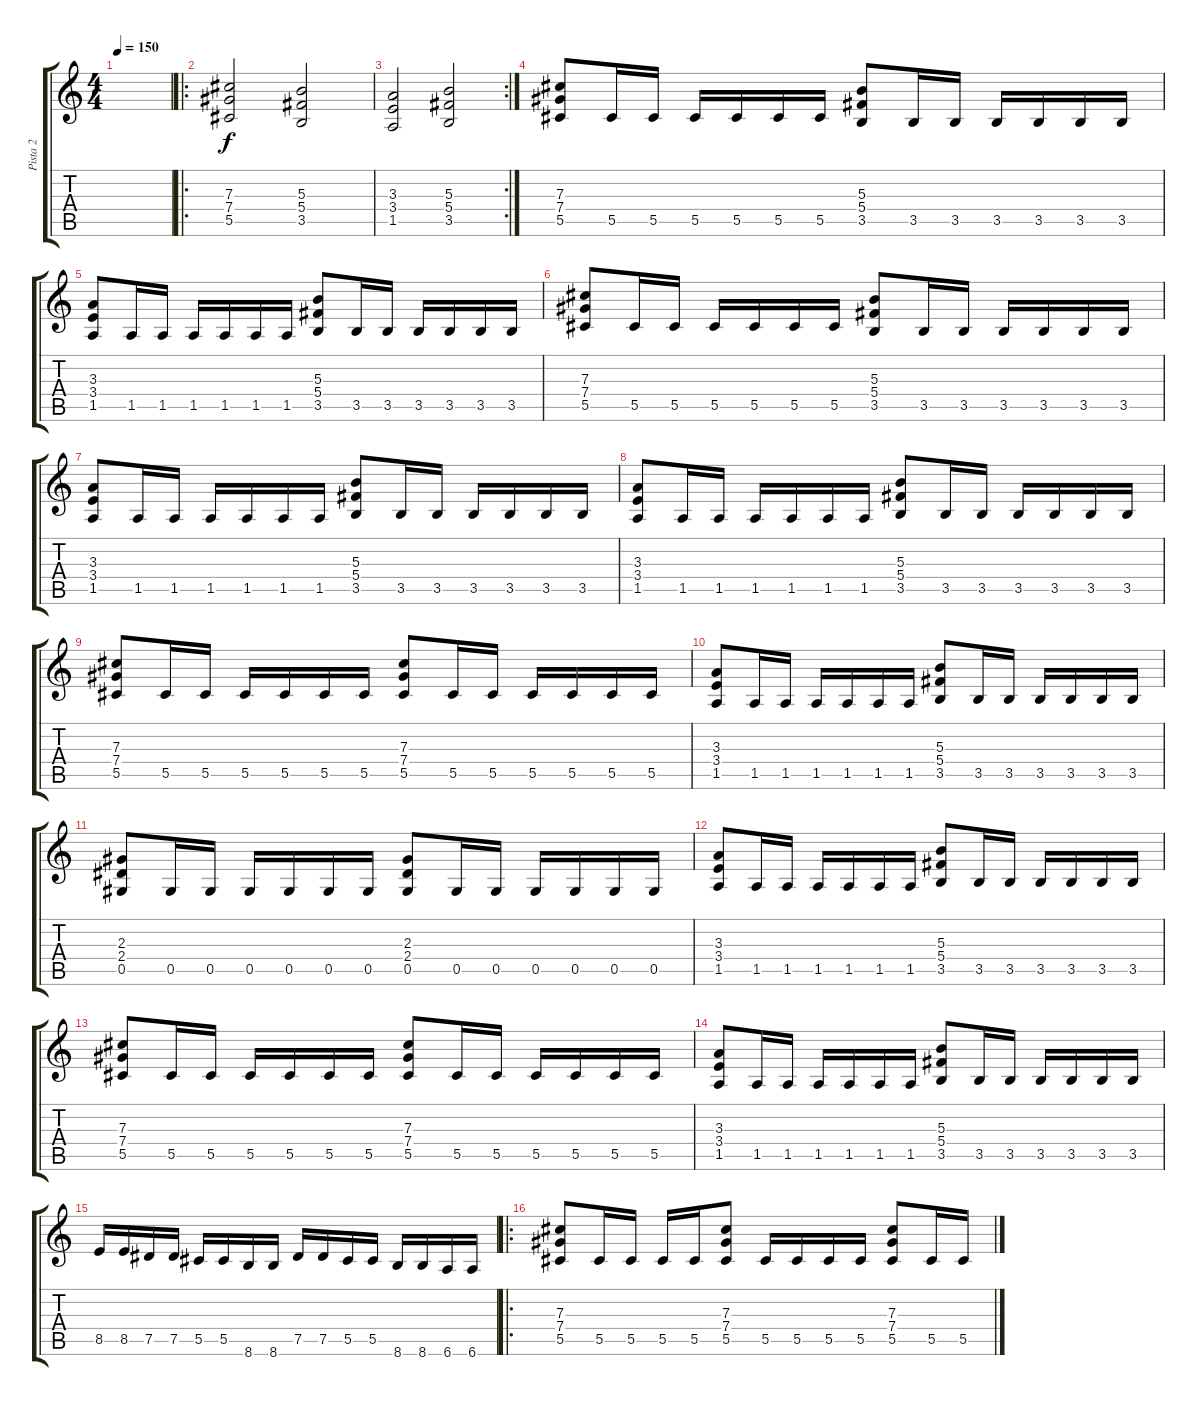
\track ("Pista 2" "Pista 2") {instrument distortionguitar}
\staff {score tabs}
\tuning (Eb4 Bb3 Gb3 Db3 Ab2 Eb2) {hide}
\ts (4 4)
\tempo 150
\clef g2
\ks c
|
\ro
(7.3 7.4 5.5).2 (5.3 5.4 3.5).2 |
\rc 2
(3.3 3.4 1.5).2 (5.3 5.4 3.5).2 |
(7.3 7.4 5.5).8 5.5.16 5.5.16 5.5.16 5.5.16 5.5.16 5.5.16 (5.3 5.4 3.5).8 3.5.16 3.5.16 3.5.16 3.5.16 3.5.16 3.5.16 |
(3.3 3.4 1.5).8 1.5.16 1.5.16 1.5.16 1.5.16 1.5.16 1.5.16 (5.3 5.4 3.5).8 3.5.16 3.5.16 3.5.16 3.5.16 3.5.16 3.5.16 |
(7.3 7.4 5.5).8 5.5.16 5.5.16 5.5.16 5.5.16 5.5.16 5.5.16 (5.3 5.4 3.5).8 3.5.16 3.5.16 3.5.16 3.5.16 3.5.16 3.5.16 |
(3.3 3.4 1.5).8 1.5.16 1.5.16 1.5.16 1.5.16 1.5.16 1.5.16 (5.3 5.4 3.5).8 3.5.16 3.5.16 3.5.16 3.5.16 3.5.16 3.5.16 |
(3.3 3.4 1.5).8 1.5.16 1.5.16 1.5.16 1.5.16 1.5.16 1.5.16 (5.3 5.4 3.5).8 3.5.16 3.5.16 3.5.16 3.5.16 3.5.16 3.5.16 |
(7.3 7.4 5.5).8 5.5.16 5.5.16 5.5.16 5.5.16 5.5.16 5.5.16 (7.3 7.4 5.5).8 5.5.16 5.5.16 5.5.16 5.5.16 5.5.16 5.5.16 |
(3.3 3.4 1.5).8 1.5.16 1.5.16 1.5.16 1.5.16 1.5.16 1.5.16 (5.3 5.4 3.5).8 3.5.16 3.5.16 3.5.16 3.5.16 3.5.16 3.5.16 |
(2.3 2.4 0.5).8 0.5.16 0.5.16 0.5.16 0.5.16 0.5.16 0.5.16 (2.3 2.4 0.5).8 0.5.16 0.5.16 0.5.16 0.5.16 0.5.16 0.5.16 |
(3.3 3.4 1.5).8 1.5.16 1.5.16 1.5.16 1.5.16 1.5.16 1.5.16 (5.3 5.4 3.5).8 3.5.16 3.5.16 3.5.16 3.5.16 3.5.16 3.5.16 |
(7.3 7.4 5.5).8 5.5.16 5.5.16 5.5.16 5.5.16 5.5.16 5.5.16 (7.3 7.4 5.5).8 5.5.16 5.5.16 5.5.16 5.5.16 5.5.16 5.5.16 |
(3.3 3.4 1.5).8 1.5.16 1.5.16 1.5.16 1.5.16 1.5.16 1.5.16 (5.3 5.4 3.5).8 3.5.16 3.5.16 3.5.16 3.5.16 3.5.16 3.5.16 |
8.5.16 8.5.16 7.5.16 7.5.16 5.5.16 5.5.16 8.6.16 8.6.16 7.5.16 7.5.16 5.5.16 5.5.16 8.6.16 8.6.16 6.6.16 6.6.16 |
\ro
(7.3 7.4 5.5).8 5.5.16 5.5.16 5.5.16 5.5.16 (7.3 7.4 5.5).8 5.5.16 5.5.16 5.5.16 5.5.16 (7.3 7.4 5.5).8 5.5.16 5.5.16
